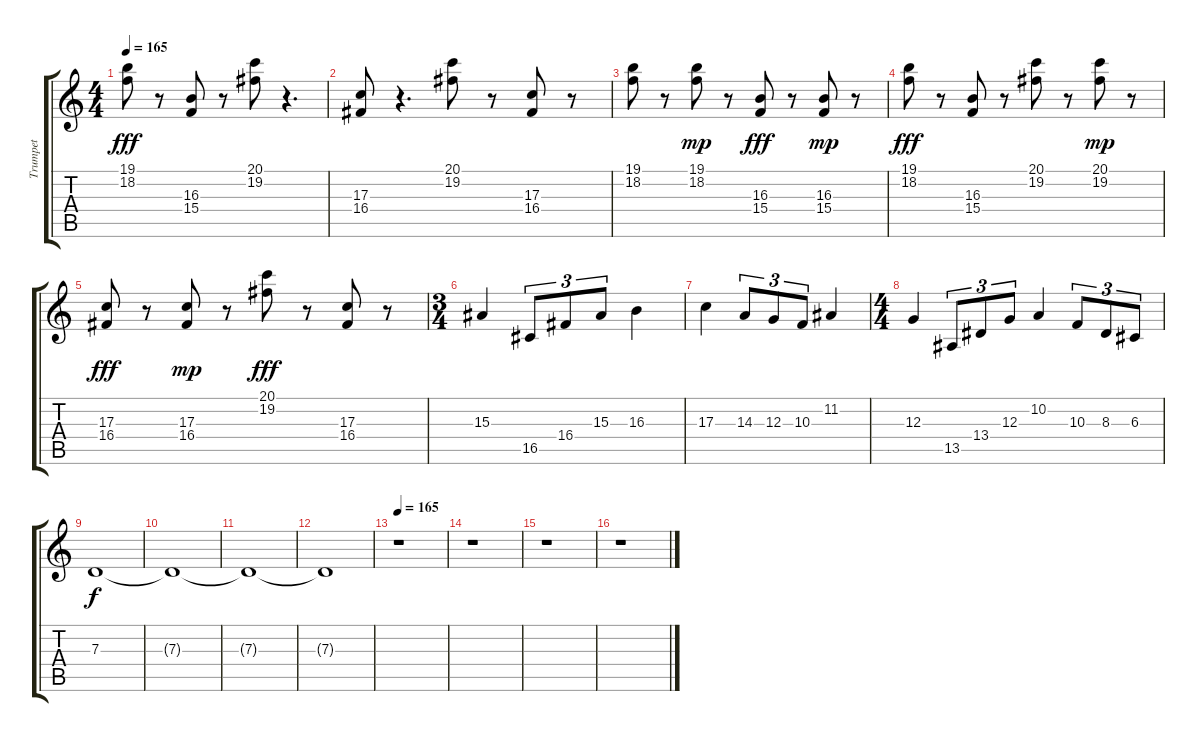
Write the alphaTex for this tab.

\track ("Trumpet" "Trumpet") {instrument trumpet}
\staff {score tabs}
\tuning (E4 B3 G3 D3 A2 E2) {hide}
\ts (4 4)
\tempo 165
\clef g2
\ks c
(19.1 18.2).8{dy fff} r.8 (16.3 15.4).8 r.8 (20.1 19.2).8 r.4{d} |
(17.3 16.4).8 r.4{d} (20.1 19.2).8 r.8 (17.3 16.4).8 r.8 |
(19.1 18.2).8{balance 16} r.8 (19.1 18.2).8{dy mp balance 0} r.8 (16.3 15.4).8{dy fff balance 0} r.8 (16.3 15.4).8{dy mp} r.8 |
(19.1 18.2).8{dy fff balance 16} r.8 (16.3 15.4).8{balance 0} r.8 (20.1 19.2).8{balance 16} r.8 (20.1 19.2).8{dy mp} r.8 |
(17.3 16.4).8{dy fff balance 0} r.8 (17.3 16.4).8{dy mp balance 16} r.8 (20.1 19.2).8{dy fff balance 0} r.8 (17.3 16.4).8{balance 16} r.8 |
\ts (3 4)
15.3.4{balance 16} 16.5.8{tu (3 2)} 16.4.8{tu (3 2)} 15.3.8{tu (3 2)} 16.3.4 |
17.3.4 14.3.8{tu (3 2)} 12.3.8{tu (3 2)} 10.3.8{tu (3 2)} 11.2.4 |
\ts (4 4)
12.3.4 13.5.8{tu (3 2)} 13.4.8{tu (3 2)} 12.3.8{tu (3 2)} 10.2.4 10.3.8{tu (3 2)} 8.3.8{tu (3 2)} 6.3.8{tu (3 2)} |
7.3.1{dy f} |
7.3{t}.1 |
7.3{t}.1 |
7.3{t}.1 |
\tempo 165
r.1 |
r.1 |
r.1 |
r.1
